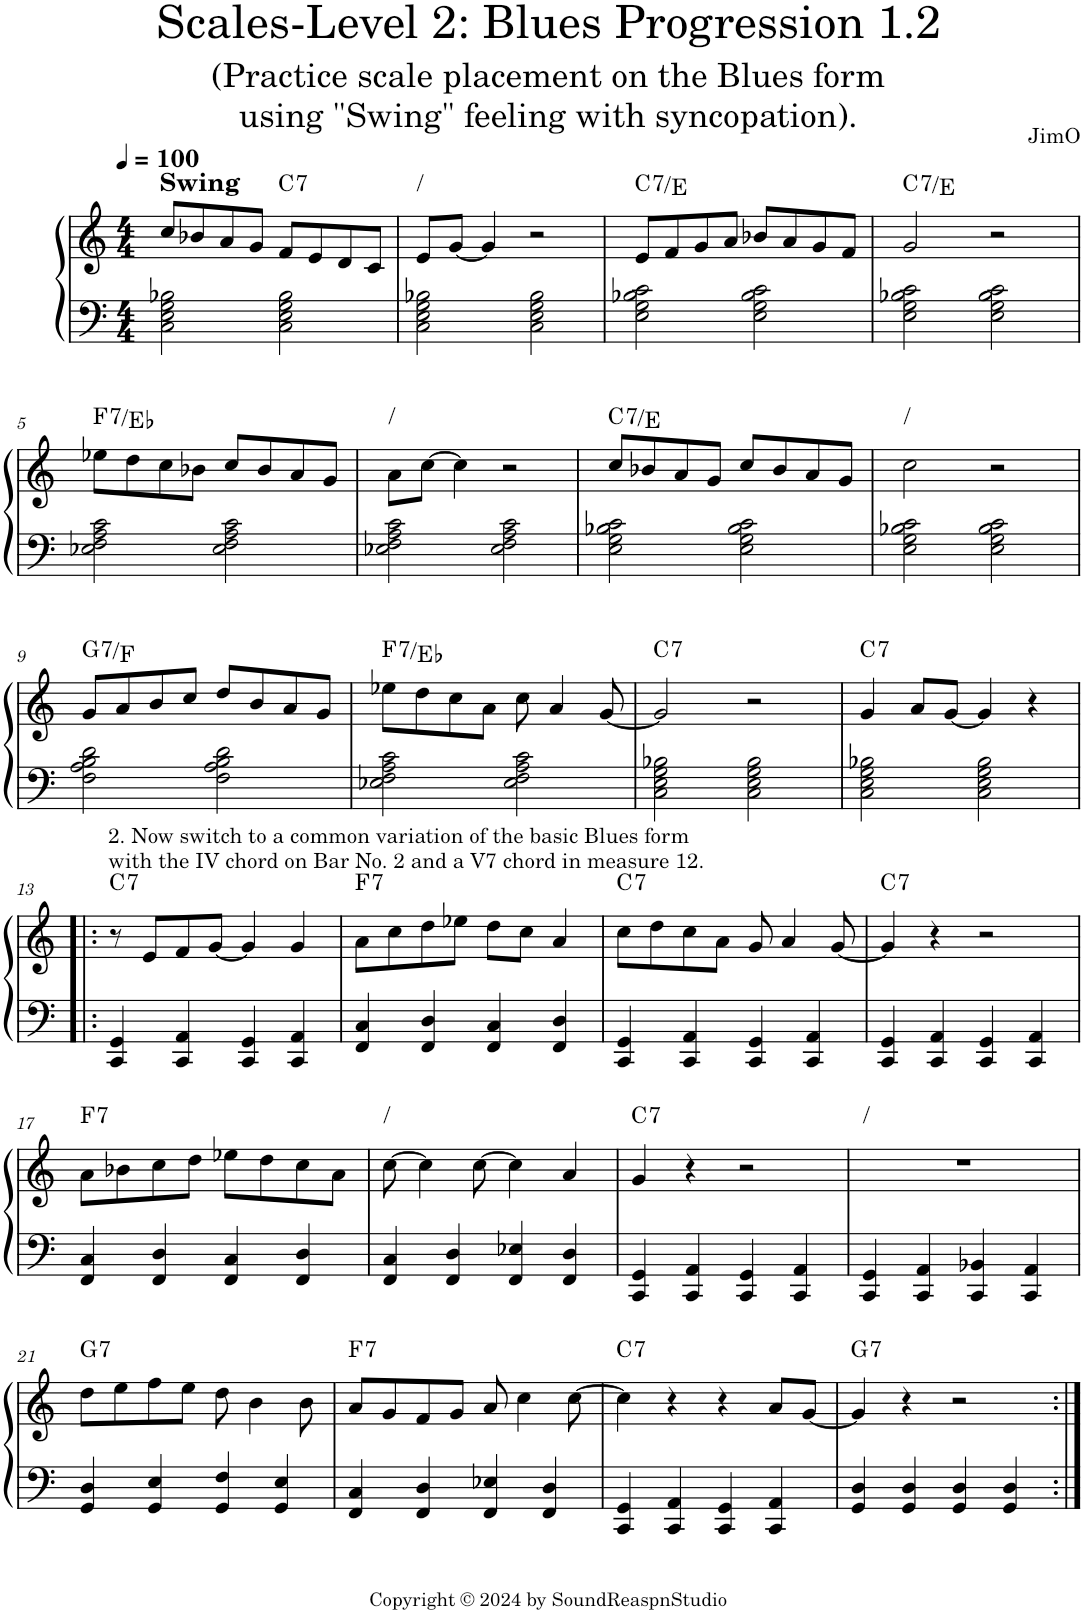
**kern	**kern	**harte
*part1	*part1	*part1
*staff2	*staff1	*
*I"Piano	*	*
*I'Pno.	*	*
*clefF4	*clefG2	*
*k[]	*k[]	*
*M4/4	*M4/4	*
*MM100	*MM100	*
=1	=1	=1
!	!LO:TX:a:B:t=Swing	!
2C\ 2E\ 2G\ 2B-X\	8cc/L	.
.	8b-X/	.
.	8a/	.
.	8g/J	.
!	!	!LO:H:kt=7
2C\ 2E\ 2G\ 2B-\	8f/L	C:7
.	8e/	.
.	8d/	.
.	8c/J	.
=2	=2	=2
!	!	!LO:H:kt=/
2C\ 2E\ 2G\ 2B-X\	8e/L	N
.	[8g/J	.
.	4g/]	.
2C\ 2E\ 2G\ 2B-\	2r	.
=3	=3	=3
!	!	!LO:H:kt=7
2E\ 2G\ 2B-X\ 2c\	8e/L	C:7/3
.	8f/	.
.	8g/	.
.	8a/J	.
2E\ 2G\ 2B-\ 2c\	8b-X/L	.
.	8a/	.
.	8g/	.
.	8f/J	.
=4	=4	=4
!	!	!LO:H:kt=7
2E\ 2G\ 2B-X\ 2c\	2g/	C:7/3
2E\ 2G\ 2B-\ 2c\	2r	.
!!LO:LB:g=z
=5	=5	=5
!	!	!LO:H:kt=7
2E-X\ 2F\ 2A\ 2c\	8ee-X\L	F:7/b7
.	8dd\	.
.	8cc\	.
.	8b-X\J	.
2E-\ 2F\ 2A\ 2c\	8cc/L	.
.	8b-/	.
.	8a/	.
.	8g/J	.
=6	=6	=6
!	!	!LO:H:kt=/
2E-X\ 2F\ 2A\ 2c\	8a\L	N
.	[8cc\J	.
.	4cc\]	.
2E-\ 2F\ 2A\ 2c\	2r	.
=7	=7	=7
!	!	!LO:H:kt=7
2E\ 2G\ 2B-X\ 2c\	8cc/L	C:7/3
.	8b-X/	.
.	8a/	.
.	8g/J	.
2E\ 2G\ 2B-\ 2c\	8cc/L	.
.	8b-/	.
.	8a/	.
.	8g/J	.
=8	=8	=8
!	!	!LO:H:kt=/
2E\ 2G\ 2B-X\ 2c\	2cc\	N
2E\ 2G\ 2B-\ 2c\	2r	.
!!LO:LB:g=z
=9	=9	=9
!	!	!LO:H:kt=7
2F\ 2A\ 2B\ 2d\	8g/L	G:7/b7
.	8a/	.
.	8b/	.
.	8cc/J	.
2F\ 2A\ 2B\ 2d\	8dd/L	.
.	8b/	.
.	8a/	.
.	8g/J	.
=10	=10	=10
!	!	!LO:H:kt=7
2E-X\ 2F\ 2A\ 2c\	8ee-X\L	F:7/b7
.	8dd\	.
.	8cc\	.
.	8a\J	.
2E-\ 2F\ 2A\ 2c\	8cc\	.
.	4a/	.
.	[8g/	.
=11	=11	=11
!	!	!LO:H:kt=7
2C\ 2E\ 2G\ 2B-X\	2g/]	C:7
2C\ 2E\ 2G\ 2B-\	2r	.
=12	=12	=12
!	!	!LO:H:kt=7
2C\ 2E\ 2G\ 2B-X\	4g/	C:7
.	8a/L	.
.	[8g/J	.
2C\ 2E\ 2G\ 2B-\	4g/]	.
.	4r	.
!!LO:LB:g=z
=13!|:	=13!|:	=13!|:
!	!LO:TX:a:t=2. Now switch to a common variation of the basic Blues form	!
!	!LO:TX:a:t=with the IV chord on Bar No. 2 and a V7 chord in measure 12.	!LO:H:kt=7
4CC/ 4GG/	8r	C:7
.	8e/L	.
4CC/ 4AA/	8f/	.
.	[8g/J	.
4CC/ 4GG/	4g/]	.
4CC/ 4AA/	4g/	.
=14	=14	=14
!	!	!LO:H:kt=7
4FF/ 4C/	8a\L	F:7
.	8cc\	.
4FF/ 4D/	8dd\	.
.	8ee-X\J	.
4FF/ 4C/	8dd\L	.
.	8cc\J	.
4FF/ 4D/	4a/	.
=15	=15	=15
!	!	!LO:H:kt=7
4CC/ 4GG/	8cc\L	C:7
.	8dd\	.
4CC/ 4AA/	8cc\	.
.	8a\J	.
4CC/ 4GG/	8g/	.
.	4a/	.
4CC/ 4AA/	.	.
.	[8g/	.
=16	=16	=16
!	!	!LO:H:kt=7
4CC/ 4GG/	4g/]	C:7
4CC/ 4AA/	4r	.
4CC/ 4GG/	2r	.
4CC/ 4AA/	.	.
!!LO:LB:g=z
=17	=17	=17
!	!	!LO:H:kt=7
4FF/ 4C/	8a\L	F:7
.	8b-X\	.
4FF/ 4D/	8cc\	.
.	8dd\J	.
4FF/ 4C/	8ee-X\L	.
.	8dd\	.
4FF/ 4D/	8cc\	.
.	8a\J	.
=18	=18	=18
!	!	!LO:H:kt=/
4FF/ 4C/	[8cc\	N
.	4cc\]	.
4FF/ 4D/	.	.
.	[8cc\	.
4FF/ 4E-X/	4cc\]	.
4FF/ 4D/	4a/	.
=19	=19	=19
!	!	!LO:H:kt=7
4CC/ 4GG/	4g/	C:7
4CC/ 4AA/	4r	.
4CC/ 4GG/	2r	.
4CC/ 4AA/	.	.
=20	=20	=20
!	!	!LO:H:kt=/
4CC/ 4GG/	1r	N
4CC/ 4AA/	.	.
4CC/ 4BB-X/	.	.
4CC/ 4AA/	.	.
!!LO:LB:g=z
=21	=21	=21
!	!	!LO:H:kt=7
4GG/ 4D/	8dd\L	G:7
.	8ee\	.
4GG/ 4E/	8ff\	.
.	8ee\J	.
4GG/ 4F/	8dd\	.
.	4b\	.
4GG/ 4E/	.	.
.	8b\	.
=22	=22	=22
!	!	!LO:H:kt=7
4FF/ 4C/	8a/L	F:7
.	8g/	.
4FF/ 4D/	8f/	.
.	8g/J	.
4FF/ 4E-X/	8a/	.
.	4cc\	.
4FF/ 4D/	.	.
.	[8cc\	.
=23	=23	=23
!	!	!LO:H:kt=7
4CC/ 4GG/	4cc\]	C:7
4CC/ 4AA/	4r	.
4CC/ 4GG/	4r	.
4CC/ 4AA/	8a/L	.
.	[8g/J	.
=24	=24	=24
!	!	!LO:H:kt=7
4GG/ 4D/	4g/]	G:7
4GG/ 4D/	4r	.
4GG/ 4D/	2r	.
4GG/ 4D/	.	.
=:|!	=:|!	=:|!
*-	*-	*-
